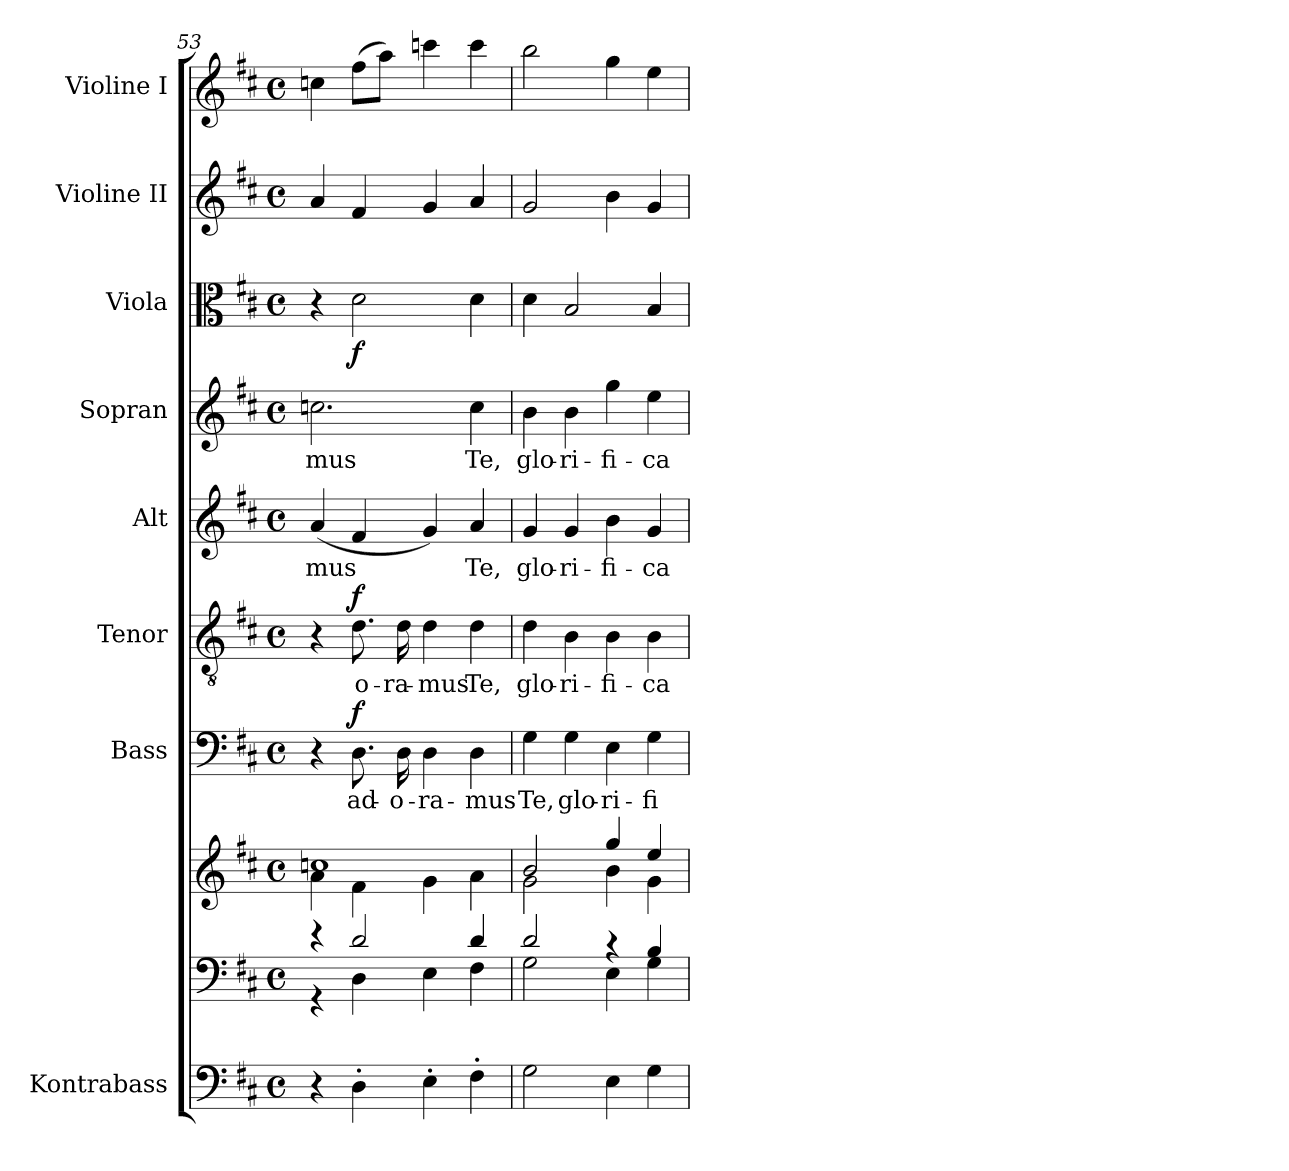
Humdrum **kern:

**kern	**kern	**kern	**kern	**text	**dynam	**kern	**text	**dynam	**kern	**text	**kern	**text	**kern	**dynam	**kern	**kern
*part9	*part8	*part8	*part7	*part7	*part7	*part6	*part6	*part6	*part5	*part5	*part4	*part4	*part3	*part3	*part2	*part1
*staff10	*staff9	*staff8	*staff7	*staff7	*staff7	*staff6	*staff6	*staff6	*staff5	*staff5	*staff4	*staff4	*staff3	*staff3	*staff2	*staff1
*I"Kontrabass	*	*	*I"Bass	*	*	*I"Tenor	*	*	*I"Alt	*	*I"Sopran	*	*I"Viola	*	*I"Violine II	*I"Violine I
*I'Kb.	*	*	*I'B.	*	*	*I'T.	*	*	*I'A.	*	*I'S.	*	*I'Vla.	*	*I'Vl. II	*I'Vl. I
*clefF4	*clefF4	*clefG2	*clefF4	*	*	*clefGv2	*	*	*clefG2	*	*clefG2	*	*clefC3	*	*clefG2	*clefG2
*ITrd7c12	*	*	*	*	*	*	*	*	*	*	*	*	*	*	*	*
*k[f#c#]	*k[f#c#]	*k[f#c#]	*k[f#c#]	*	*	*k[f#c#]	*	*	*k[f#c#]	*	*k[f#c#]	*	*k[f#c#]	*	*k[f#c#]	*k[f#c#]
*D:	*D:	*D:	*D:	*	*	*D:	*	*	*D:	*	*D:	*	*D:	*	*D:	*D:
*M4/4	*M4/4	*M4/4	*M4/4	*	*	*M4/4	*	*	*M4/4	*	*M4/4	*	*M4/4	*	*M4/4	*M4/4
*met(c)	*met(c)	*met(c)	*met(c)	*	*	*met(c)	*	*	*met(c)	*	*met(c)	*	*met(c)	*	*met(c)	*met(c)
=53	=53	=53	=53	=53	=53	=53	=53	=53	=53	=53	=53	=53	=53	=53	=53	=53
*	*^	*^	*	*	*	*	*	*	*	*	*	*	*	*	*	*
!	!	!	!	!	!	!	!	!	!	!	!	!LO:LY:b	!	!LO:LY:b	!	!	!	!
4r	4r	4r	1ccn	4a\	4r	.	.	4r	.	.	(<4a/	-mus	2.ccn\	-mus	4r	.	4a/	4ccn\
!	!	!	!	!	!	!LO:LY:b	!LO:DY:a	!	!LO:LY:b	!LO:DY:a	!	!	!	!	!	!LO:DY:b	!	!
4DD'>\	2d/	4D\	.	4f#\	8.D\	ad-	f	8.d\	-o-	f	4f#/	.	.	.	2d\	f	4f#/	(>8ff#\L
.	.	.	.	.	.	.	.	.	.	.	.	.	.	.	.	.	.	8aa\J)
!	!	!	!	!	!	!LO:LY:b	!	!	!LO:LY:b	!	!	!	!	!	!	!	!	!
.	.	.	.	.	16D\	-o-	.	16d\	-ra-	.	.	.	.	.	.	.	.	.
!	!	!	!	!	!	!LO:LY:b	!	!	!LO:LY:b	!	!	!	!	!	!	!	!	!
4EE'>\	.	4E\	.	4g\	4D\	-ra-	.	4d\	-mus	.	4g/)	.	.	.	.	.	4g/	4cccn\
!	!	!	!	!	!	!LO:LY:b	!	!	!LO:LY:b	!	!	!LO:LY:b	!	!LO:LY:b	!	!	!	!
4FF#'>\	4d/	4F#\	.	4a\	4D\	-mus	.	4d\	Te,	.	4a/	Te,	4cc\	Te,	4d\	.	4a/	4ccc\
=54	=54	=54	=54	=54	=54	=54	=54	=54	=54	=54	=54	=54	=54	=54	=54	=54	=54	=54
!	!	!	!	!	!	!LO:LY:b	!	!	!LO:LY:b	!	!	!LO:LY:b	!	!LO:LY:b	!	!	!	!
2GG\	2d/	2G\	2b/	2g\	4G\	Te,	.	4d\	glo-	.	4g/	glo-	4b\	glo-	4d\	.	2g/	2bb\
!	!	!	!	!	!	!LO:LY:b	!	!	!LO:LY:b	!	!	!LO:LY:b	!	!LO:LY:b	!	!	!	!
.	.	.	.	.	4G\	glo-	.	4B\	-ri-	.	4g/	-ri-	4b\	-ri-	2B/	.	.	.
!	!	!	!	!	!	!LO:LY:b	!	!	!LO:LY:b	!	!	!LO:LY:b	!	!LO:LY:b	!	!	!	!
4EE\	4rc	4E\	4gg/	4b\	4E\	-ri-	.	4B\	-fi-	.	4b\	-fi-	4gg\	-fi-	.	.	4b\	4gg\
!	!	!	!	!	!	!LO:LY:b	!	!	!LO:LY:b	!	!	!LO:LY:b	!	!LO:LY:b	!	!	!	!
4GG\	4B/	4G\	4ee/	4g\	4G\	-fi-	.	4B\	-ca-	.	4g/	-ca-	4ee\	-ca-	4B/	.	4g/	4ee\
*	*v	*v	*	*	*	*	*	*	*	*	*	*	*	*	*	*	*	*
*	*	*v	*v	*	*	*	*	*	*	*	*	*	*	*	*	*	*
=	=	=	=	=	=	=	=	=	=	=	=	=	=	=	=	=
*-	*-	*-	*-	*-	*-	*-	*-	*-	*-	*-	*-	*-	*-	*-	*-	*-
